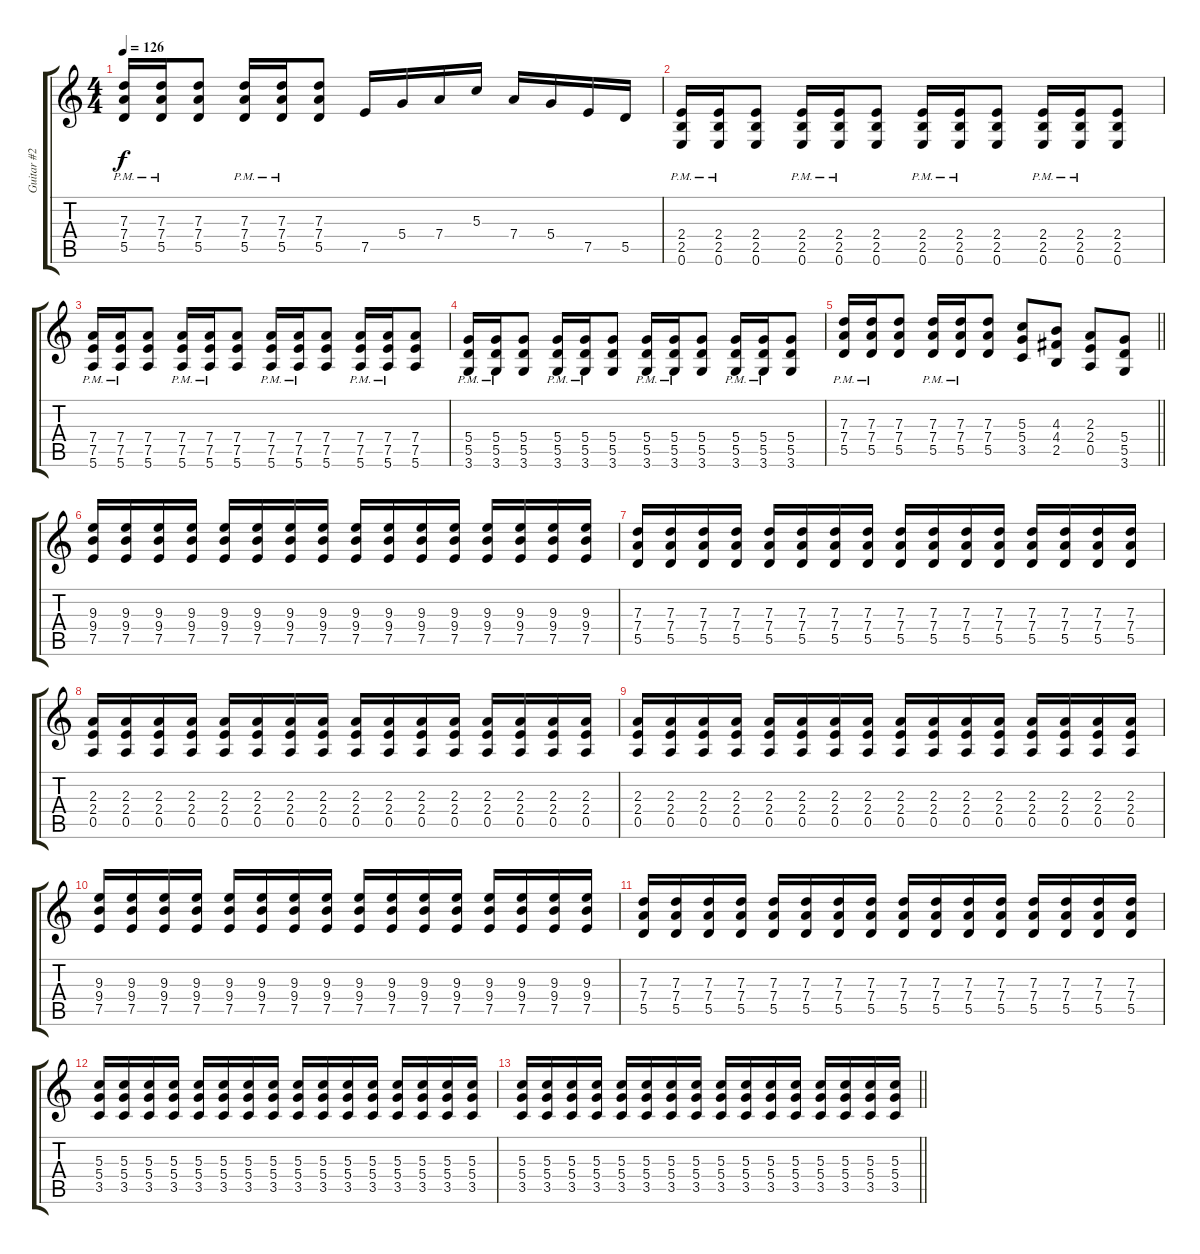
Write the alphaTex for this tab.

\track ("Guitar #2" "Guitar #2") {instrument overdrivenguitar}
\staff {score tabs}
\tuning (E4 B3 G3 D3 A2 E2) {hide}
\ts (4 4)
\tempo 126
\clef g2
\ks c
(7.3{pm} 7.4{pm} 5.5{pm}).16{dy f} (7.3{pm} 7.4{pm} 5.5{pm}).16 (7.3 7.4 5.5).8 (7.3{pm} 7.4{pm} 5.5{pm}).16 (7.3{pm} 7.4{pm} 5.5{pm}).16 (7.3 7.4 5.5).8 7.5.16 5.4.16 7.4.16 5.3.16 7.4.16 5.4.16 7.5.16 5.5.16 |
(2.4{pm} 2.5{pm} 0.6{pm}).16 (2.4{pm} 2.5{pm} 0.6{pm}).16 (2.4 2.5 0.6).8 (2.4{pm} 2.5{pm} 0.6{pm}).16 (2.4{pm} 2.5{pm} 0.6{pm}).16 (2.4 2.5 0.6).8 (2.4{pm} 2.5{pm} 0.6{pm}).16 (2.4{pm} 2.5{pm} 0.6{pm}).16 (2.4 2.5 0.6).8 (2.4{pm} 2.5{pm} 0.6{pm}).16 (2.4{pm} 2.5{pm} 0.6{pm}).16 (2.4 2.5 0.6).8 |
(7.4{pm} 7.5{pm} 5.6{pm}).16 (7.4{pm} 7.5{pm} 5.6{pm}).16 (7.4 7.5 5.6).8 (7.4{pm} 7.5{pm} 5.6{pm}).16 (7.4{pm} 7.5{pm} 5.6{pm}).16 (7.4 7.5 5.6).8 (7.4{pm} 7.5{pm} 5.6{pm}).16 (7.4{pm} 7.5{pm} 5.6{pm}).16 (7.4 7.5 5.6).8 (7.4{pm} 7.5{pm} 5.6{pm}).16 (7.4{pm} 7.5{pm} 5.6{pm}).16 (7.4 7.5 5.6).8 |
(5.4{pm} 5.5{pm} 3.6{pm}).16 (5.4{pm} 5.5{pm} 3.6{pm}).16 (5.4 5.5 3.6).8 (5.4{pm} 5.5{pm} 3.6{pm}).16 (5.4{pm} 5.5{pm} 3.6{pm}).16 (5.4 5.5 3.6).8 (5.4{pm} 5.5{pm} 3.6{pm}).16 (5.4{pm} 5.5{pm} 3.6{pm}).16 (5.4 5.5 3.6).8 (5.4{pm} 5.5{pm} 3.6{pm}).16 (5.4{pm} 5.5{pm} 3.6{pm}).16 (5.4 5.5 3.6).8 |
\barLineRight lightlight
(7.3{pm} 7.4{pm} 5.5{pm}).16 (7.3{pm} 7.4{pm} 5.5{pm}).16 (7.3 7.4 5.5).8 (7.3{pm} 7.4{pm} 5.5{pm}).16 (7.3{pm} 7.4{pm} 5.5{pm}).16 (7.3 7.4 5.5).8 (5.3 5.4 3.5).8 (4.3 4.4 2.5).8 (2.3 2.4 0.5).8 (5.4 5.5 3.6).8 |
\section ("" "")
(9.3 9.4 7.5).16 (9.3 9.4 7.5).16 (9.3 9.4 7.5).16 (9.3 9.4 7.5).16 (9.3 9.4 7.5).16 (9.3 9.4 7.5).16 (9.3 9.4 7.5).16 (9.3 9.4 7.5).16 (9.3 9.4 7.5).16 (9.3 9.4 7.5).16 (9.3 9.4 7.5).16 (9.3 9.4 7.5).16 (9.3 9.4 7.5).16 (9.3 9.4 7.5).16 (9.3 9.4 7.5).16 (9.3 9.4 7.5).16 |
(7.3 7.4 5.5).16 (7.3 7.4 5.5).16 (7.3 7.4 5.5).16 (7.3 7.4 5.5).16 (7.3 7.4 5.5).16 (7.3 7.4 5.5).16 (7.3 7.4 5.5).16 (7.3 7.4 5.5).16 (7.3 7.4 5.5).16 (7.3 7.4 5.5).16 (7.3 7.4 5.5).16 (7.3 7.4 5.5).16 (7.3 7.4 5.5).16 (7.3 7.4 5.5).16 (7.3 7.4 5.5).16 (7.3 7.4 5.5).16 |
(2.3 2.4 0.5).16 (2.3 2.4 0.5).16 (2.3 2.4 0.5).16 (2.3 2.4 0.5).16 (2.3 2.4 0.5).16 (2.3 2.4 0.5).16 (2.3 2.4 0.5).16 (2.3 2.4 0.5).16 (2.3 2.4 0.5).16 (2.3 2.4 0.5).16 (2.3 2.4 0.5).16 (2.3 2.4 0.5).16 (2.3 2.4 0.5).16 (2.3 2.4 0.5).16 (2.3 2.4 0.5).16 (2.3 2.4 0.5).16 |
(2.3 2.4 0.5).16 (2.3 2.4 0.5).16 (2.3 2.4 0.5).16 (2.3 2.4 0.5).16 (2.3 2.4 0.5).16 (2.3 2.4 0.5).16 (2.3 2.4 0.5).16 (2.3 2.4 0.5).16 (2.3 2.4 0.5).16 (2.3 2.4 0.5).16 (2.3 2.4 0.5).16 (2.3 2.4 0.5).16 (2.3 2.4 0.5).16 (2.3 2.4 0.5).16 (2.3 2.4 0.5).16 (2.3 2.4 0.5).16 |
(9.3 9.4 7.5).16 (9.3 9.4 7.5).16 (9.3 9.4 7.5).16 (9.3 9.4 7.5).16 (9.3 9.4 7.5).16 (9.3 9.4 7.5).16 (9.3 9.4 7.5).16 (9.3 9.4 7.5).16 (9.3 9.4 7.5).16 (9.3 9.4 7.5).16 (9.3 9.4 7.5).16 (9.3 9.4 7.5).16 (9.3 9.4 7.5).16 (9.3 9.4 7.5).16 (9.3 9.4 7.5).16 (9.3 9.4 7.5).16 |
(7.3 7.4 5.5).16 (7.3 7.4 5.5).16 (7.3 7.4 5.5).16 (7.3 7.4 5.5).16 (7.3 7.4 5.5).16 (7.3 7.4 5.5).16 (7.3 7.4 5.5).16 (7.3 7.4 5.5).16 (7.3 7.4 5.5).16 (7.3 7.4 5.5).16 (7.3 7.4 5.5).16 (7.3 7.4 5.5).16 (7.3 7.4 5.5).16 (7.3 7.4 5.5).16 (7.3 7.4 5.5).16 (7.3 7.4 5.5).16 |
(5.3 5.4 3.5).16 (5.3 5.4 3.5).16 (5.3 5.4 3.5).16 (5.3 5.4 3.5).16 (5.3 5.4 3.5).16 (5.3 5.4 3.5).16 (5.3 5.4 3.5).16 (5.3 5.4 3.5).16 (5.3 5.4 3.5).16 (5.3 5.4 3.5).16 (5.3 5.4 3.5).16 (5.3 5.4 3.5).16 (5.3 5.4 3.5).16 (5.3 5.4 3.5).16 (5.3 5.4 3.5).16 (5.3 5.4 3.5).16 |
\barLineRight lightlight
(5.3 5.4 3.5).16 (5.3 5.4 3.5).16 (5.3 5.4 3.5).16 (5.3 5.4 3.5).16 (5.3 5.4 3.5).16 (5.3 5.4 3.5).16 (5.3 5.4 3.5).16 (5.3 5.4 3.5).16 (5.3 5.4 3.5).16 (5.3 5.4 3.5).16 (5.3 5.4 3.5).16 (5.3 5.4 3.5).16 (5.3 5.4 3.5).16 (5.3 5.4 3.5).16 (5.3 5.4 3.5).16 (5.3 5.4 3.5).16
